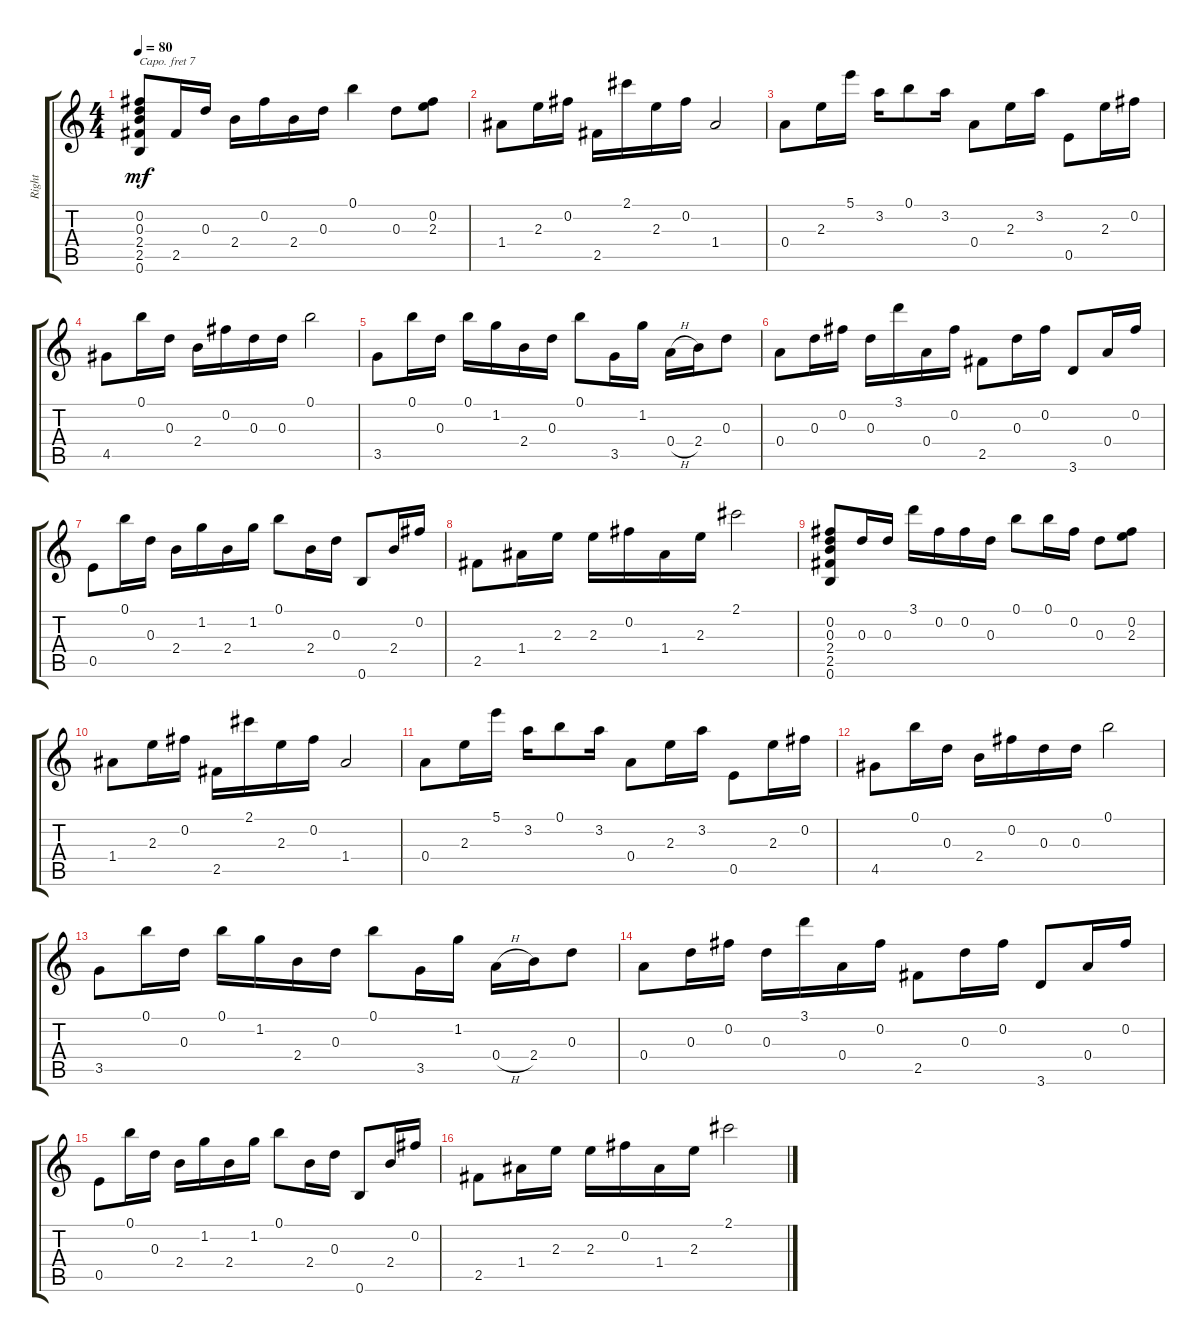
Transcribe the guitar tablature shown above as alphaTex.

\track ("Right" "Right") {instrument acousticguitarsteel}
\staff {score tabs}
\capo 7
\tuning (E4 B3 G3 D3 A2 E2) {hide}
\ts (4 4)
\tempo 80
\clef g2
\ks c
(0.2 0.3 2.4 2.5 0.6).8{dy mf instrument acousticguitarsteel} 2.5.16 0.3.16 2.4.16 0.2.16 2.4.16 0.3.16 0.1.4 0.3.8 (0.2 2.3).8 |
1.4.8 2.3.16 0.2.16 2.5.16 2.1.16 2.3.16 0.2.16 1.4.2 |
0.4.8 2.3.16 5.1.16 3.2.16 0.1.8 3.2.16 0.4.8 2.3.16 3.2.16 0.5.8 2.3.16 0.2.16 |
4.5.8 0.1.16 0.3.16 2.4.16 0.2.16 0.3.16 0.3.16 0.1.2 |
3.5.8 0.1.16 0.3.16 0.1.16 1.2.16 2.4.16 0.3.16 0.1.8 3.5.16 1.2.16 0.4{h}.16 2.4.16 0.3.8 |
0.4.8 0.3.16 0.2.16 0.3.16 3.1.16 0.4.16 0.2.16 2.5.8 0.3.16 0.2.16 3.6.8 0.4.16 0.2.16 |
0.5.8 0.1.16 0.3.16 2.4.16 1.2.16 2.4.16 1.2.16 0.1.8 2.4.16 0.3.16 0.6.8 2.4.16 0.2.16 |
2.5.8 1.4.16 2.3.16 2.3.16 0.2.16 1.4.16 2.3.16 2.1.2 |
(0.2 0.3 2.4 2.5 0.6).8 0.3.16 0.3.16 3.1.16 0.2.16 0.2.16 0.3.16 0.1.8 0.1.16 0.2.16 0.3.8 (0.2 2.3).8 |
1.4.8 2.3.16 0.2.16 2.5.16 2.1.16 2.3.16 0.2.16 1.4.2 |
0.4.8 2.3.16 5.1.16 3.2.16 0.1.8 3.2.16 0.4.8 2.3.16 3.2.16 0.5.8 2.3.16 0.2.16 |
4.5.8 0.1.16 0.3.16 2.4.16 0.2.16 0.3.16 0.3.16 0.1.2 |
3.5.8 0.1.16 0.3.16 0.1.16 1.2.16 2.4.16 0.3.16 0.1.8 3.5.16 1.2.16 0.4{h}.16 2.4.16 0.3.8 |
0.4.8 0.3.16 0.2.16 0.3.16 3.1.16 0.4.16 0.2.16 2.5.8 0.3.16 0.2.16 3.6.8 0.4.16 0.2.16 |
0.5.8 0.1.16 0.3.16 2.4.16 1.2.16 2.4.16 1.2.16 0.1.8 2.4.16 0.3.16 0.6.8 2.4.16 0.2.16 |
2.5.8 1.4.16 2.3.16 2.3.16 0.2.16 1.4.16 2.3.16 2.1.2
